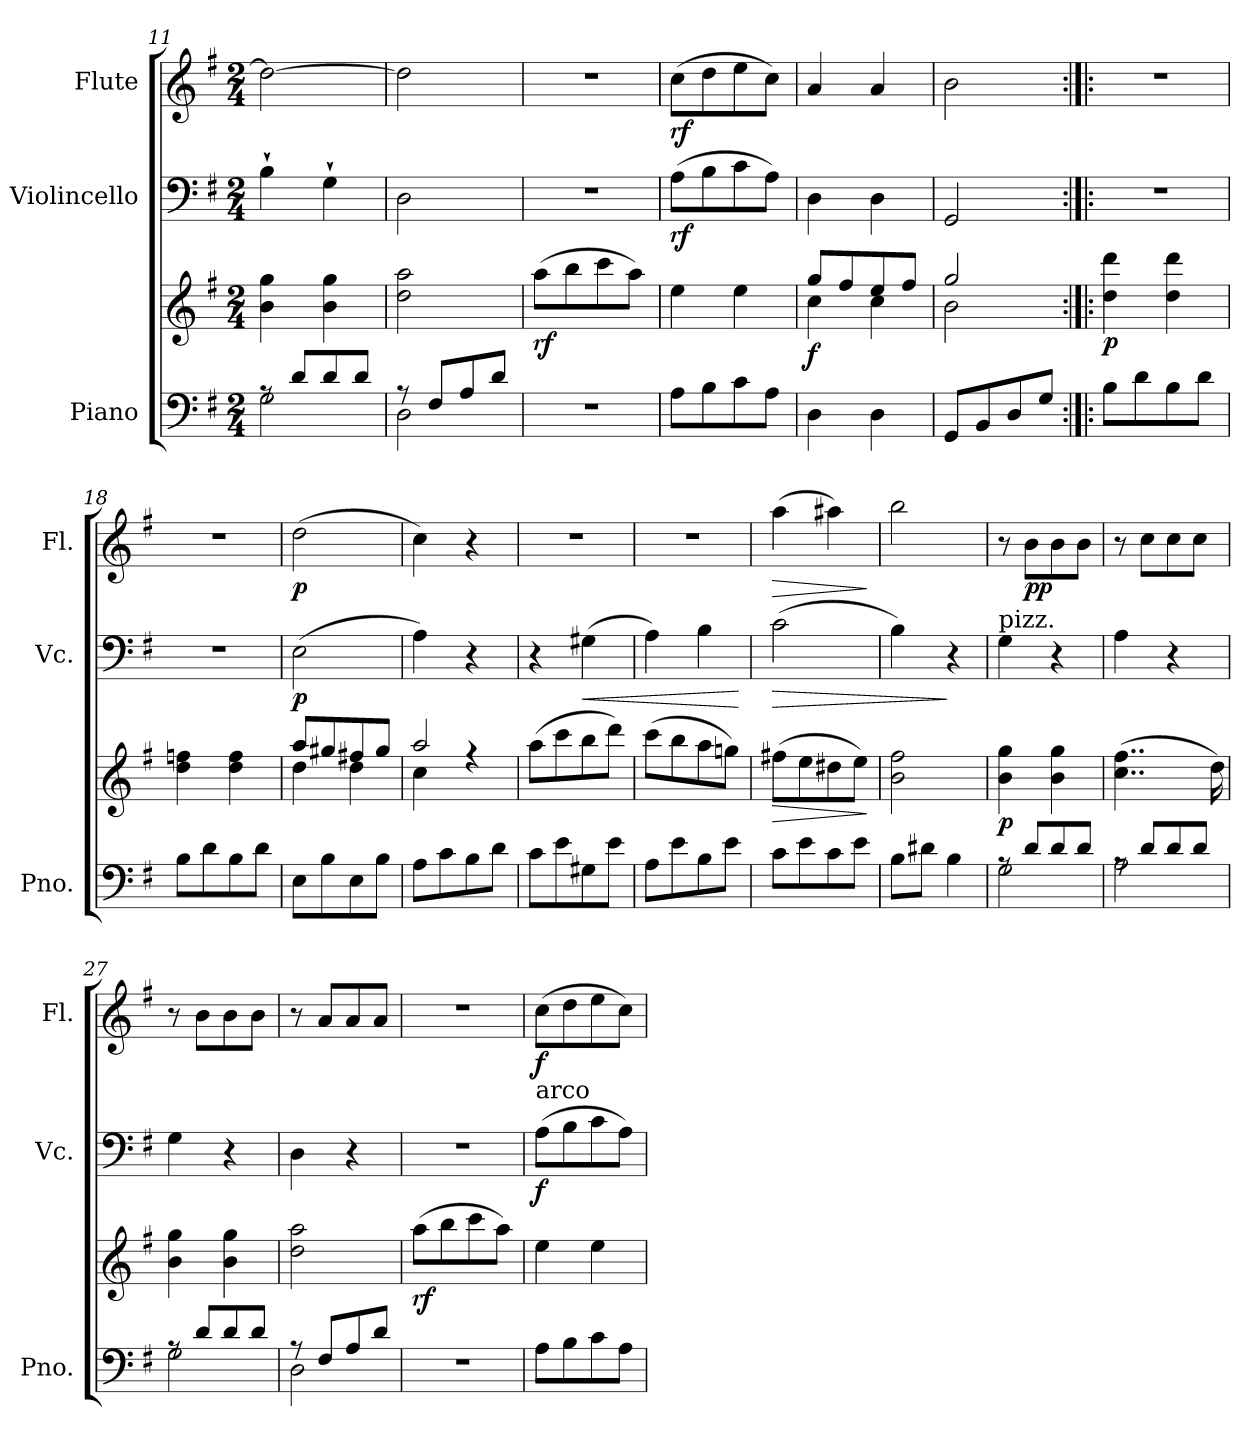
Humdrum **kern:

**kern	**kern	**dynam	**kern	**dynam	**kern	**dynam
*part3	*part3	*part3	*part2	*part2	*part1	*part1
*staff4	*staff3	*staff3/4	*staff2	*staff2	*staff1	*staff1
*I"Piano	*	*	*I"Violincello	*	*I"Flute	*
*I'Pno.	*	*	*I'Vc.	*	*I'Fl.	*
*clefF4	*clefG2	*	*clefF4	*	*clefG2	*
*k[f#]	*k[f#]	*	*k[f#]	*	*k[f#]	*
*M2/4	*M2/4	*	*M2/4	*	*M2/4	*
=11	=11	=11	=11	=11	=11	=11
*^	*	*	*	*	*	*
8rA	2G\	4b\ 4gg\	.	4B`\	.	2dd\_	.
8d/L	.	.	.	.	.	.	.
8d/	.	4b\ 4gg\	.	4G`\	.	.	.
8d/J	.	.	.	.	.	.	.
=12	=12	=12	=12	=12	=12	=12	=12
8rA	2D\	2dd\ 2aa\	.	2D\	.	2dd\]	.
8F#/L	.	.	.	.	.	.	.
8A/	.	.	.	.	.	.	.
8d/J	.	.	.	.	.	.	.
*v	*v	*	*	*	*	*	*
=13	=13	=13	=13	=13	=13	=13
!	!	!LO:DY:b	!	!	!	!
2r	(>8aa\L	rf	2r	.	2r	.
.	8bb\	.	.	.	.	.
.	8ccc\	.	.	.	.	.
.	8aa\J)	.	.	.	.	.
=14	=14	=14	=14	=14	=14	=14
!	!	!	!	!LO:DY:b	!	!LO:DY:b
8A\L	4ee\	.	(>8A\L	rf	(>8cc\L	rf
8B\	.	.	8B\	.	8dd\	.
8c\	4ee\	.	8c\	.	8ee\	.
8A\J	.	.	8A\J)	.	8cc\J)	.
=15	=15	=15	=15	=15	=15	=15
*	*^	*	*	*	*	*
!	!	!	!LO:DY:b	!	!	!	!
4D\	8gg/L	4cc\	f	4D\	.	4a/	.
.	8ff#/	.	.	.	.	.	.
4D\	8ee/	4cc\	.	4D\	.	4a/	.
.	8ff#/J	.	.	.	.	.	.
=16	=16	=16	=16	=16	=16	=16	=16
8GG/L	2gg/	2b\	.	2GG/	.	2b\	.
8BB/	.	.	.	.	.	.	.
8D/	.	.	.	.	.	.	.
8G/J	.	.	.	.	.	.	.
*	*v	*v	*	*	*	*	*
=17:|!|:	=17:|!|:	=17:|!|:	=17:|!|:	=17:|!|:	=17:|!|:	=17:|!|:
!	!	!LO:DY:b	!	!	!	!
8B\L	4dd\ 4ddd\	p	2r	.	2r	.
8d\	.	.	.	.	.	.
8B\	4dd\ 4ddd\	.	.	.	.	.
8d\J	.	.	.	.	.	.
=18	=18	=18	=18	=18	=18	=18
8B\L	4dd\ 4ffn\	.	2r	.	2r	.
8d\	.	.	.	.	.	.
8B\	4dd\ 4ff\	.	.	.	.	.
8d\J	.	.	.	.	.	.
=19	=19	=19	=19	=19	=19	=19
*	*^	*	*	*	*	*
!	!	!	!	!	!LO:DY:b	!	!LO:DY:b
8E\L	8aa/L	4dd\	.	(>2E\	p	(>2dd\	p
8B\	8gg#X/	.	.	.	.	.	.
8E\	8ff#X/	4dd\	.	.	.	.	.
8B\J	8gg#/J	.	.	.	.	.	.
=20	=20	=20	=20	=20	=20	=20	=20
8A\L	2aa/	4cc\	.	4A\)	.	4cc\)	.
8c\	.	.	.	.	.	.	.
8B\	.	4rff	.	4r	.	4r	.
8d\J	.	.	.	.	.	.	.
*	*v	*v	*	*	*	*	*
=21	=21	=21	=21	=21	=21	=21
8c\L	(>8aa\L	.	4r	.	2r	.
8e\	8ccc\	.	.	.	.	.
!	!	!	!	!LO:HP:b	!	!
8G#X\	8bb\	.	(>4G#X\	<	.	.
8e\J	8ddd\J)	.	.	.	.	.
=22	=22	=22	=22	=22	=22	=22
8A\L	(>8ccc\L	.	4A\)	.	2r	.
8e\	8bb\	.	.	.	.	.
8B\	8aa\	.	4B\	.	.	.
8e\J	8ggn\J)	.	.	.	.	.
.	.	.	.	[	.	.
=23	=23	=23	=23	=23	=23	=23
!	!	!LO:HP:b	!	!LO:HP:b	!	!LO:HP:b
8c\L	(>8ff#X\L	>	(>2c\	>	(>4aa\	>
8e\	8ee\	.	.	.	.	.
8c\	8dd#X\	.	.	.	4aa#X\)	.
8e\J	8ee\J)	.	.	.	.	.
.	.	]	.	.	.	]
=24	=24	=24	=24	=24	=24	=24
8B\L	2b\ 2ff#\	.	4B\)	.	2bb\	.
8d#X\J	.	.	.	.	.	.
4B\	.	.	4r	]	.	.
=25	=25	=25	=25	=25	=25	=25
*^	*	*	*	*	*	*
!	!	!	!	!LO:TX:a:t=pizz.	!	!	!
!	!	!	!LO:DY:b	!	!	!	!
8rA	2G\	4b\ 4gg\	p	4G\	.	8r	.
!	!	!	!	!	!	!	!LO:DY:b
8d/L	.	.	.	.	.	8b\L	pp
8d/	.	4b\ 4gg\	.	4r	.	8b\	.
8d/J	.	.	.	.	.	8b\J	.
=26	=26	=26	=26	=26	=26	=26	=26
8rA	2A\	(>4..cc\ 4..ff#\	.	4A\	.	8r	.
8d/L	.	.	.	.	.	8cc\L	.
8d/	.	.	.	4r	.	8cc\	.
8d/J	.	.	.	.	.	8cc\J	.
.	.	16dd\)	.	.	.	.	.
=27	=27	=27	=27	=27	=27	=27	=27
8rA	2G\	4b\ 4gg\	.	4G\	.	8r	.
8d/L	.	.	.	.	.	8b\L	.
8d/	.	4b\ 4gg\	.	4r	.	8b\	.
8d/J	.	.	.	.	.	8b\J	.
=28	=28	=28	=28	=28	=28	=28	=28
8rA	2D\	2dd\ 2aa\	.	4D\	.	8r	.
8F#/L	.	.	.	.	.	8a/L	.
8A/	.	.	.	4r	.	8a/	.
8d/J	.	.	.	.	.	8a/J	.
*v	*v	*	*	*	*	*	*
=29	=29	=29	=29	=29	=29	=29
!	!	!LO:DY:b	!	!	!	!
2r	(>8aa\L	rf	2r	.	2r	.
.	8bb\	.	.	.	.	.
.	8ccc\	.	.	.	.	.
.	8aa\J)	.	.	.	.	.
=30	=30	=30	=30	=30	=30	=30
!	!	!	!LO:TX:a:t=arco	!	!	!
!	!	!	!	!LO:DY:b	!	!LO:DY:b
8A\L	4ee\	.	(>8A\L	f	(>8cc\L	f
8B\	.	.	8B\	.	8dd\	.
8c\	4ee\	.	8c\	.	8ee\	.
8A\J	.	.	8A\J)	.	8cc\J)	.
=	=	=	=	=	=	=
*-	*-	*-	*-	*-	*-	*-
